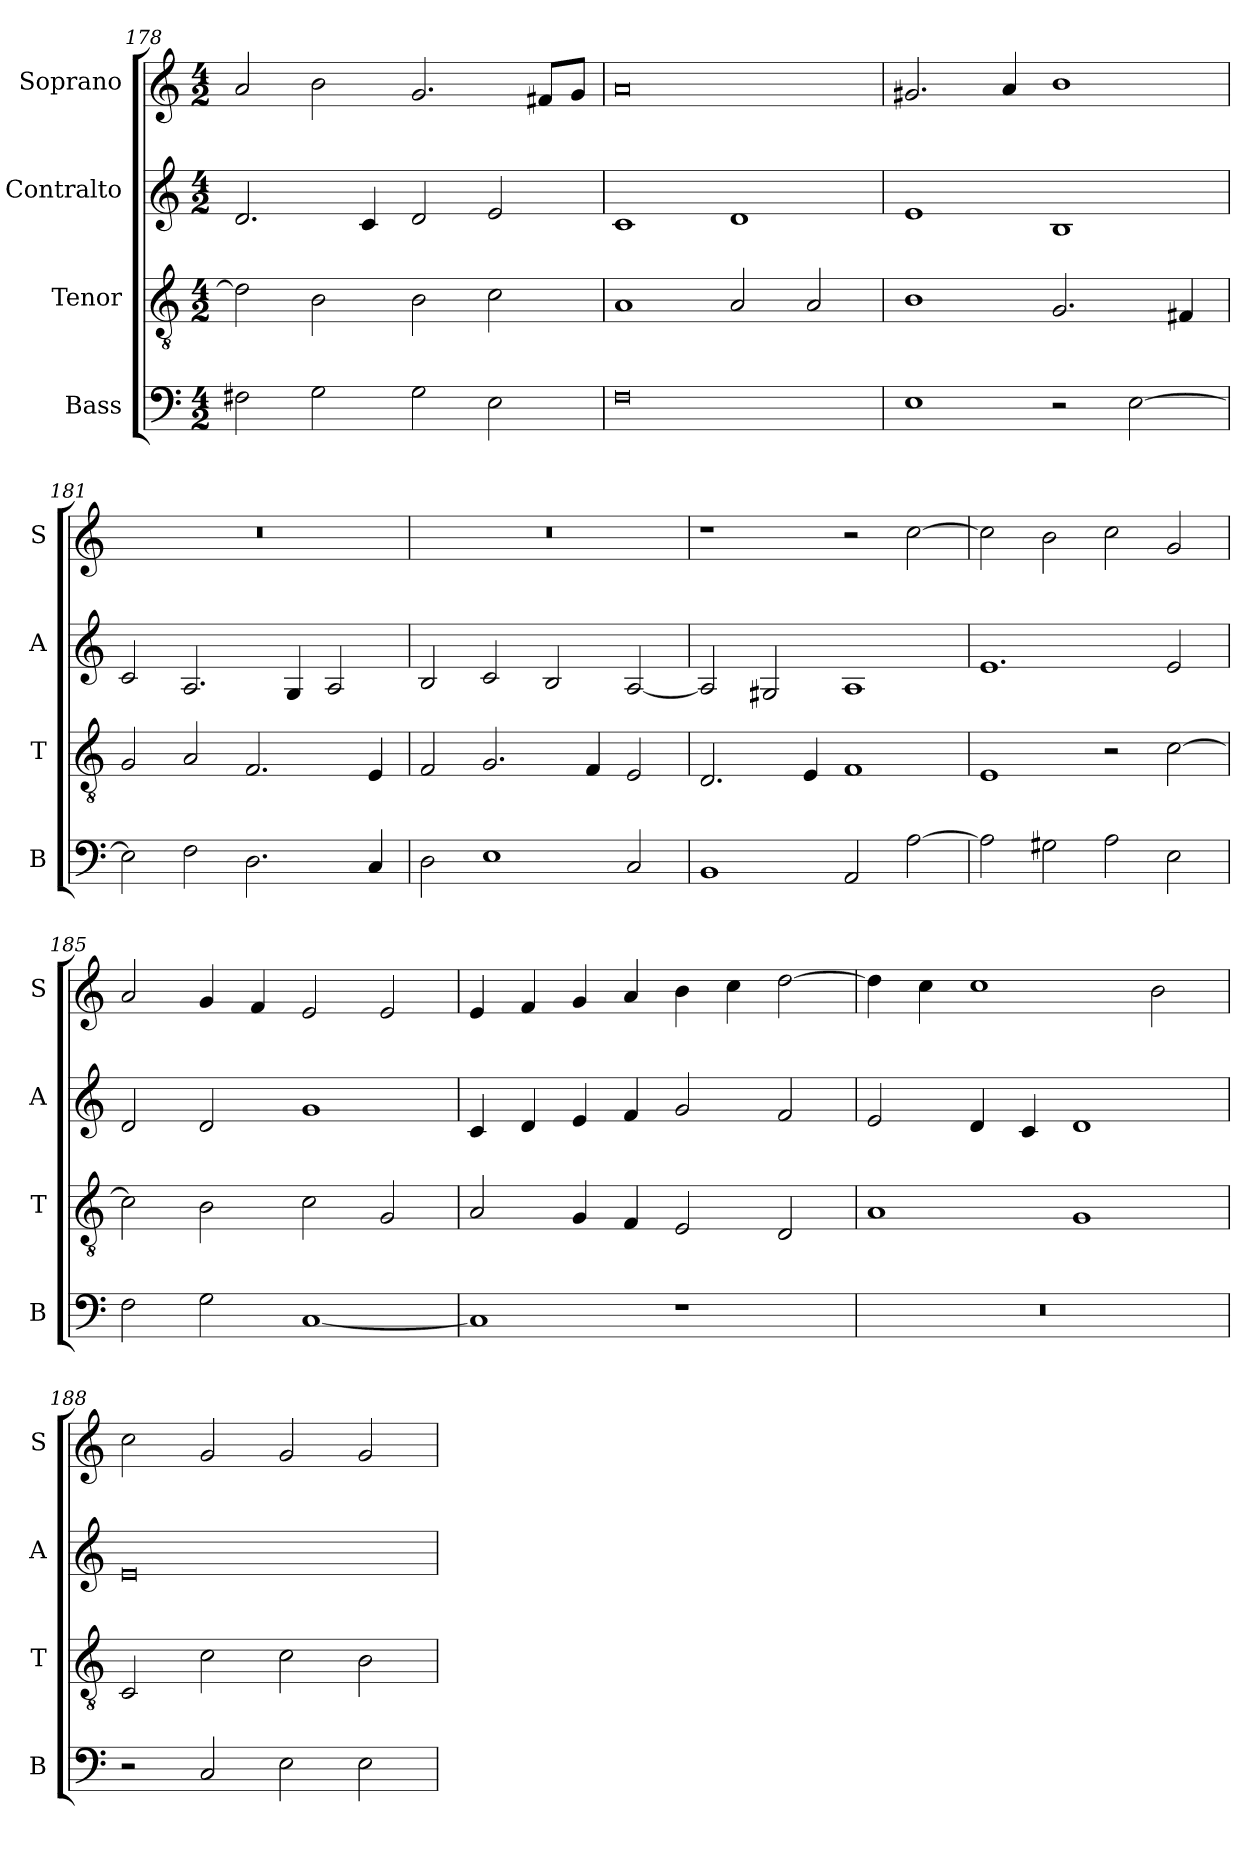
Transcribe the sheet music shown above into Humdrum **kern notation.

**kern	**kern	**kern	**kern
*part4	*part3	*part2	*part1
*staff4	*staff3	*staff2	*staff1
*I"Bass	*I"Tenor	*I"Contralto	*I"Soprano
*I'B	*I'T	*I'A	*I'S
*clefF4	*clefGv2	*clefG2	*clefG2
*k[]	*k[]	*k[]	*k[]
*E:phr	*E:phr	*E:phr	*E:phr
*M4/2	*M4/2	*M4/2	*M4/2
=178	=178	=178	=178
2F#X	2d]	2.d	2a
2G	2B	.	2b
.	.	4c	.
2G	2B	2d	2.g
2E	2c	2e	.
.	.	.	8f#X/L
.	.	.	8g/J
=179	=179	=179	=179
0F	1A	1c	0a
.	2A	1d	.
.	2A	.	.
=180	=180	=180	=180
1E	1B	1e	2.g#X
.	.	.	4a
2r	2.G	1B	1b
[2E	.	.	.
.	4F#X	.	.
=181	=181	=181	=181
2E]	2G	2c	0r
2F	2A	2.A	.
2.D	2.F	.	.
.	.	4G	.
.	.	2A	.
4C	4E	.	.
=182	=182	=182	=182
2D	2F	2B	0r
1E	2.G	2c	.
.	.	2B	.
.	4F	.	.
2C	2E	[2A	.
=183	=183	=183	=183
1BB	2.D	2A]	1r
.	.	2G#X	.
.	4E	.	.
2AA	1F	1A	2r
[2A	.	.	[2cc
=184	=184	=184	=184
2A]	1E	1.e	2cc]
2G#X	.	.	2b
2A	2r	.	2cc
2E	[2c	2e	2g
=185	=185	=185	=185
2F	2c]	2d	2a
2G	2B	2d	4g
.	.	.	4f
[1C	2c	1g	2e
.	2G	.	2e
=186	=186	=186	=186
1C]	2A	4c	4e
.	.	4d	4f
.	4G	4e	4g
.	4F	4f	4a
1r	2E	2g	4b
.	.	.	4cc
.	2D	2f	[2dd
=187	=187	=187	=187
0r	1A	2e	4dd]
.	.	.	4cc
.	.	4d	1cc
.	.	4c	.
.	1G	1d	.
.	.	.	2b
=188	=188	=188	=188
2r	2C	0e	2cc
2C	2c	.	2g
2E	2c	.	2g
2E	2B	.	2g
=	=	=	=
*-	*-	*-	*-
